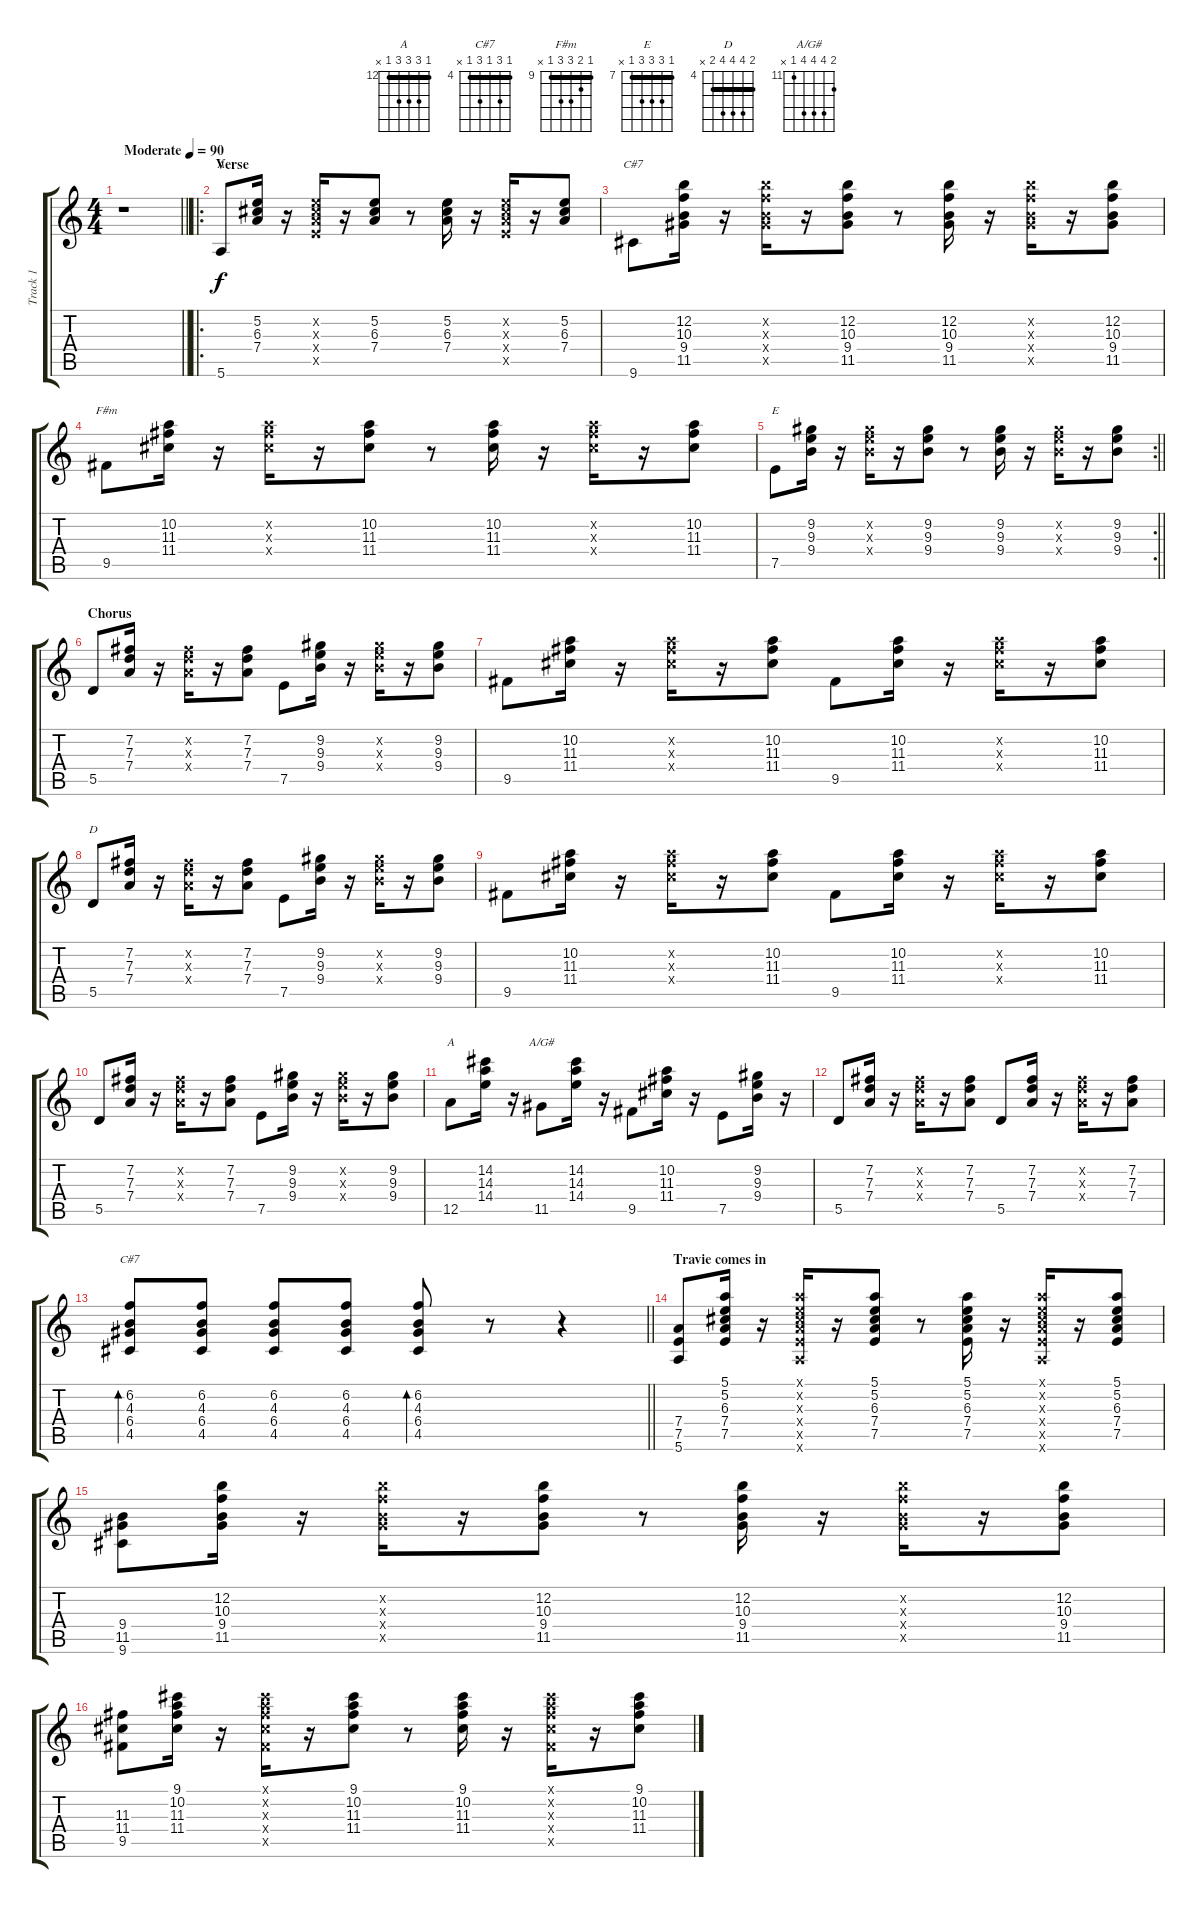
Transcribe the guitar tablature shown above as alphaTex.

\track ("Track 1" "Track 1") {instrument acousticguitarsteel}
\staff {score tabs}
\tuning (E4 B3 G3 D3 A2 E2) {hide}
\chord ("A" 5 5 6 7 7 5) {firstfret 4 barre 5}
\chord ("C#7" 9 12 10 9 11 9) {firstfret 9 barre 9}
\chord ("F#m" 9 10 11 11 9 x) {firstfret 9 barre 9}
\chord ("E" 7 9 9 9 7 x) {firstfret 7 barre 7}
\chord ("D" 5 7 7 7 5 x) {firstfret 4 barre 5}
\chord ("A" 12 14 14 14 12 x) {firstfret 12 barre 12}
\chord ("A/G#" 12 14 14 14 11 x) {firstfret 11}
\chord ("C#7" 4 6 4 6 4 x) {firstfret 4 barre 4}
\ts (4 4)
\tempo (90 "Moderate")
\clef g2
\barLineRight lightlight
\ks c
r.1{dy f instrument acousticguitarsteel} |
\ro
\section ("" "Verse")
5.6.8{ch "A"} (5.2 6.3 7.4).16 r.16 (5.2{x} 6.3{x} 7.4{x} 7.5{x}).16 r.16 (5.2 6.3 7.4).8 r.8 (5.2 6.3 7.4).16 r.16 (5.2{x} 6.3{x} 7.4{x} 7.5{x}).16 r.16 (5.2 6.3 7.4).8 |
9.6.8{ch "C#7"} (12.2 10.3 9.4 11.5).16 r.16 (12.2{x} 10.3{x} 9.4{x} 11.5{x}).16 r.16 (12.2 10.3 9.4 11.5).8 r.8 (12.2 10.3 9.4 11.5).16 r.16 (12.2{x} 10.3{x} 9.4{x} 11.5{x}).16 r.16 (12.2 10.3 9.4 11.5).8 |
9.5.8{ch "F#m"} (10.2 11.3 11.4).16 r.16 (10.2{x} 11.3{x} 11.4{x}).16 r.16 (10.2 11.3 11.4).8 r.8 (10.2 11.3 11.4).16 r.16 (10.2{x} 11.3{x} 11.4{x}).16 r.16 (10.2 11.3 11.4).8 |
\rc 2
\barLineRight lightlight
7.5.8{ch "E"} (9.2 9.3 9.4).16 r.16 (9.2{x} 9.3{x} 9.4{x}).16 r.16 (9.2 9.3 9.4).8 r.8 (9.2 9.3 9.4).16 r.16 (9.2{x} 9.3{x} 9.4{x}).16 r.16 (9.2 9.3 9.4).8 |
\section ("" "Chorus")
5.5.8 (7.2 7.3 7.4).16 r.16 (7.2{x} 7.3{x} 7.4{x}).16 r.16 (7.2 7.3 7.4).8 7.5.8 (9.2 9.3 9.4).16 r.16 (9.2{x} 9.3{x} 9.4{x}).16 r.16 (9.2 9.3 9.4).8 |
9.5.8 (10.2 11.3 11.4).16 r.16 (10.2{x} 11.3{x} 11.4{x}).16 r.16 (10.2 11.3 11.4).8 9.5.8 (10.2 11.3 11.4).16 r.16 (10.2{x} 11.3{x} 11.4{x}).16 r.16 (10.2 11.3 11.4).8 |
5.5.8{ch "D"} (7.2 7.3 7.4).16 r.16 (7.2{x} 7.3{x} 7.4{x}).16 r.16 (7.2 7.3 7.4).8 7.5.8 (9.2 9.3 9.4).16 r.16 (9.2{x} 9.3{x} 9.4{x}).16 r.16 (9.2 9.3 9.4).8 |
9.5.8 (10.2 11.3 11.4).16 r.16 (10.2{x} 11.3{x} 11.4{x}).16 r.16 (10.2 11.3 11.4).8 9.5.8 (10.2 11.3 11.4).16 r.16 (10.2{x} 11.3{x} 11.4{x}).16 r.16 (10.2 11.3 11.4).8 |
5.5.8 (7.2 7.3 7.4).16 r.16 (7.2{x} 7.3{x} 7.4{x}).16 r.16 (7.2 7.3 7.4).8 7.5.8 (9.2 9.3 9.4).16 r.16 (9.2{x} 9.3{x} 9.4{x}).16 r.16 (9.2 9.3 9.4).8 |
12.5.8{ch "A"} (14.2 14.3 14.4).16 r.16 11.5.8{ch "A/G#"} (14.2 14.3 14.4).16 r.16 9.5.8 (10.2 11.3 11.4).16 r.16 7.5.8 (9.2 9.3 9.4).16 r.16 |
5.5.8 (7.2 7.3 7.4).16 r.16 (7.2{x} 7.3{x} 7.4{x}).16 r.16 (7.2 7.3 7.4).8 5.5.8 (7.2 7.3 7.4).16 r.16 (7.2{x} 7.3{x} 7.4{x}).16 r.16 (7.2 7.3 7.4).8 |
\barLineRight lightlight
(6.2 4.3 6.4 4.5).8{bd 120 ch "C#7"} (6.2 4.3 6.4 4.5).8 (6.2 4.3 6.4 4.5).8 (6.2 4.3 6.4 4.5).8 (6.2 4.3 6.4 4.5).8{bd 120} r.8 r.4 |
\section ("" "Travie comes in")
(7.4 7.5 5.6).8 (5.1 5.2 6.3 7.4 7.5).16 r.16 (5.1{x} 5.2{x} 6.3{x} 7.4{x} 7.5{x} 5.6{x}).16 r.16 (5.1 5.2 6.3 7.4 7.5).8 r.8 (5.1 5.2 6.3 7.4 7.5).16 r.16 (5.1{x} 5.2{x} 6.3{x} 7.4{x} 7.5{x} 5.6{x}).16 r.16 (5.1 5.2 6.3 7.4 7.5).8 |
(9.4 11.5 9.6).8 (12.2 10.3 9.4 11.5).16 r.16 (12.2{x} 10.3{x} 9.4{x} 11.5{x}).16 r.16 (12.2 10.3 9.4 11.5).8 r.8 (12.2 10.3 9.4 11.5).16 r.16 (12.2{x} 10.3{x} 9.4{x} 11.5{x}).16 r.16 (12.2 10.3 9.4 11.5).8 |
(11.3 11.4 9.5).8 (9.1 10.2 11.3 11.4).16 r.16 (9.1{x} 10.2{x} 11.3{x} 11.4{x} 9.5{x}).16 r.16 (9.1 10.2 11.3 11.4).8 r.8 (9.1 10.2 11.3 11.4).16 r.16 (9.1{x} 10.2{x} 11.3{x} 11.4{x} 9.5{x}).16 r.16 (9.1 10.2 11.3 11.4).8
